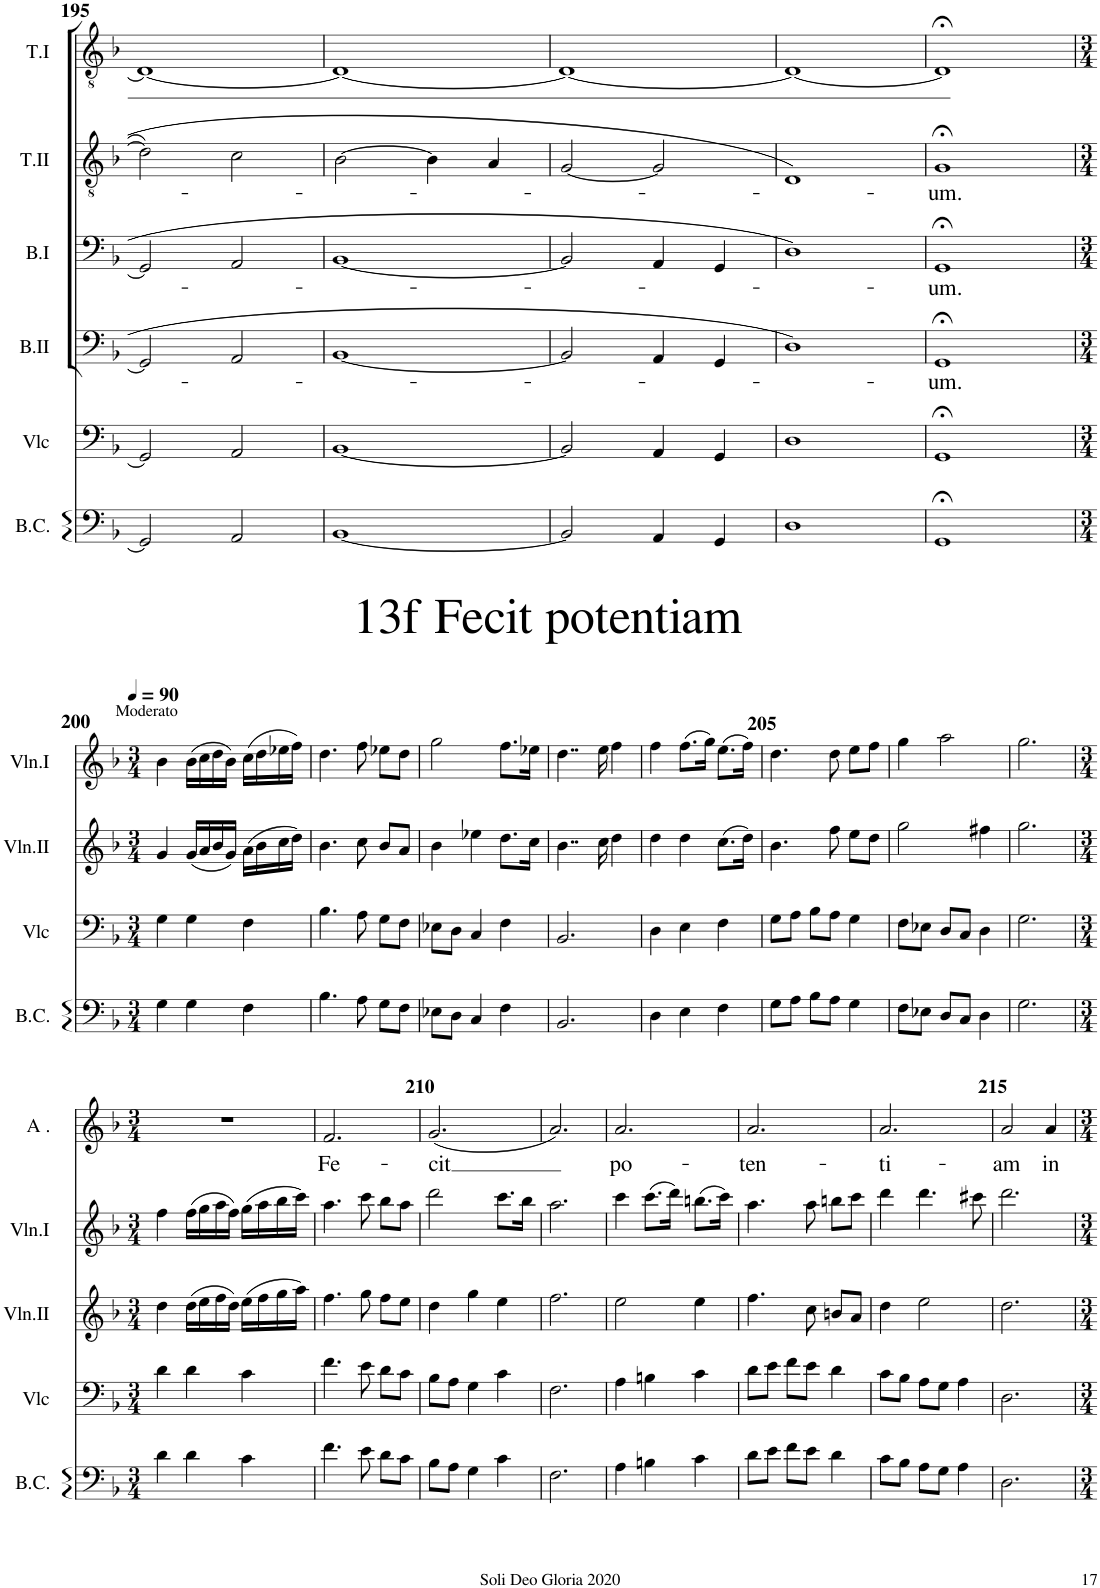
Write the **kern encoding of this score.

**kern	**kern	**kern	**kern	**kern	**text	**kern	**text	**kern	**text	**kern	**kern	**text
*part9	*part8	*part7	*part6	*part5	*part5	*part4	*part4	*part3	*part3	*part2	*part1	*part1
*staff9	*staff8	*staff7	*staff6	*staff5	*staff5	*staff4	*staff4	*staff3	*staff3	*staff2	*staff1	*staff1
*I"Continuo	*I"Violoncelle	*I"Violon II	*I"Violon I	*I"Basse II	*	*I"Basse I	*	*I"Ténor II	*	*I"Tenor I	*I"Alti	*
*	*I'Vlc	*I'Vln.II	*I'Vln.I	*I'B.II	*	*I'B.I	*	*I'T.II	*	*I'T.I	*I'A .	*
!!LO:PB:g=z
*clefF4	*clefF4	*clefG2	*clefG2	*clefF4	*	*clefF4	*	*clefGv2	*	*clefGv2	*clefG2	*
*k[b-]	*k[b-]	*k[b-]	*k[b-]	*k[b-]	*	*k[b-]	*	*k[b-]	*	*k[b-]	*k[b-]	*
*M2/2	*M2/2	*M2/2	*M2/2	*M2/2	*	*M2/2	*	*M2/2	*	*M2/2	*M2/2	*
*met(c|)	*met(c|)	*met(c|)	*met(c|)	*met(c|)	*	*met(c|)	*	*met(c|)	*	*met(c|)	*met(c|)	*
=195	=195	=195	=195	=195	=195	=195	=195	=195	=195	=195	=195	=195
2GG/]	2GG/]	1r	1r	2GG/]	.	2GG/]	.	2d\]	.	1D_	1r	.
2AA/	2AA/	.	.	2AA/	.	2AA/	.	2c\	.	.	.	.
=196	=196	=196	=196	=196	=196	=196	=196	=196	=196	=196	=196	=196
[1BB-	[1BB-	1r	1r	[1BB-	.	[1BB-	.	[2B-\	.	1D_	1r	.
.	.	.	.	.	.	.	.	4B-\]	.	.	.	.
.	.	.	.	.	.	.	.	4A/	.	.	.	.
=197	=197	=197	=197	=197	=197	=197	=197	=197	=197	=197	=197	=197
2BB-/]	2BB-/]	1r	1r	2BB-/]	.	2BB-/]	.	[2G/	.	1D_	1r	.
4AA/	4AA/	.	.	4AA/	.	4AA/	.	2G/]	.	.	.	.
4GG/	4GG/	.	.	4GG/	.	4GG/	.	.	.	.	.	.
=198	=198	=198	=198	=198	=198	=198	=198	=198	=198	=198	=198	=198
1D	1D	1r	1r	1D	.	1D	.	1D	.	1D_	1r	.
=199	=199	=199	=199	=199	=199	=199	=199	=199	=199	=199	=199	=199
!	!	!	!	!	!LO:LY:b	!	!LO:LY:b	!	!LO:LY:b	!	!	!
1GG;<	1GG;<	1r	1r	1GG;<	-um.	1GG;<	-um.	1G;<	-um.	1D;<]	1r	.
!!LO:LB:g=z
=200	=200	=200	=200	=200	=200	=200	=200	=200	=200	=200	=200	=200
*M3/4	*M3/4	*M3/4	*M3/4	*M3/4	*	*M3/4	*	*M3/4	*	*M3/4	*M3/4	*
4G\	4G\	4g/	4b-\	2.r	.	2.r	.	2.r	.	2.r	2.r	.
4G\	4G\	(16g/LL	(16b-\LL	.	.	.	.	.	.	.	.	.
.	.	16a/	16cc\	.	.	.	.	.	.	.	.	.
.	.	16b-/	16dd\	.	.	.	.	.	.	.	.	.
.	.	16g/JJ)	16b-\JJ)	.	.	.	.	.	.	.	.	.
4F\	4F\	(16a\LL	(16cc\LL	.	.	.	.	.	.	.	.	.
.	.	16b-\	16dd\	.	.	.	.	.	.	.	.	.
.	.	16cc\	16ee-X\	.	.	.	.	.	.	.	.	.
.	.	16dd\JJ)	16ff\JJ)	.	.	.	.	.	.	.	.	.
=201	=201	=201	=201	=201	=201	=201	=201	=201	=201	=201	=201	=201
4.B-\	4.B-\	4.b-\	4.dd\	2.r	.	2.r	.	2.r	.	2.r	2.r	.
8A\	8A\	8cc\	8ff\	.	.	.	.	.	.	.	.	.
8G\L	8G\L	8b-/L	8ee-X\L	.	.	.	.	.	.	.	.	.
8F\J	8F\J	8a/J	8dd\J	.	.	.	.	.	.	.	.	.
=202	=202	=202	=202	=202	=202	=202	=202	=202	=202	=202	=202	=202
8E-X\L	8E-X\L	4b-\	2gg\	2.r	.	2.r	.	2.r	.	2.r	2.r	.
8D\J	8D\J	.	.	.	.	.	.	.	.	.	.	.
4C/	4C/	4ee-X\	.	.	.	.	.	.	.	.	.	.
4F\	4F\	8.dd\L	8.ff\L	.	.	.	.	.	.	.	.	.
.	.	16cc\Jk	16ee-X\Jk	.	.	.	.	.	.	.	.	.
=203	=203	=203	=203	=203	=203	=203	=203	=203	=203	=203	=203	=203
2.BB-/	2.BB-/	4..b-\	4..dd\	2.r	.	2.r	.	2.r	.	2.r	2.r	.
.	.	16cc\	16ee\	.	.	.	.	.	.	.	.	.
.	.	4dd\	4ff\	.	.	.	.	.	.	.	.	.
=204	=204	=204	=204	=204	=204	=204	=204	=204	=204	=204	=204	=204
4D\	4D\	4dd\	4ff\	2.r	.	2.r	.	2.r	.	2.r	2.r	.
4E\	4E\	4dd\	(8.ff\L	.	.	.	.	.	.	.	.	.
.	.	.	16gg\Jk)	.	.	.	.	.	.	.	.	.
4F\	4F\	(8.cc\L	(8.ee\L	.	.	.	.	.	.	.	.	.
.	.	16dd\Jk)	16ff\Jk)	.	.	.	.	.	.	.	.	.
=205	=205	=205	=205	=205	=205	=205	=205	=205	=205	=205	=205	=205
8G\L	8G\L	4.b-\	4.dd\	2.r	.	2.r	.	2.r	.	2.r	2.r	.
8A\J	8A\J	.	.	.	.	.	.	.	.	.	.	.
8B-\L	8B-\L	.	.	.	.	.	.	.	.	.	.	.
8A\J	8A\J	8ff\	8dd\	.	.	.	.	.	.	.	.	.
4G\	4G\	8ee\L	8ee\L	.	.	.	.	.	.	.	.	.
.	.	8dd\J	8ff\J	.	.	.	.	.	.	.	.	.
=206	=206	=206	=206	=206	=206	=206	=206	=206	=206	=206	=206	=206
8F\L	8F\L	2gg\	4gg\	2.r	.	2.r	.	2.r	.	2.r	2.r	.
8E-X\J	8E-X\J	.	.	.	.	.	.	.	.	.	.	.
8D/L	8D/L	.	2aa\	.	.	.	.	.	.	.	.	.
8C/J	8C/J	.	.	.	.	.	.	.	.	.	.	.
4D\	4D\	4ff#X\	.	.	.	.	.	.	.	.	.	.
=207	=207	=207	=207	=207	=207	=207	=207	=207	=207	=207	=207	=207
2.G\	2.G\	2.gg\	2.gg\	2.r	.	2.r	.	2.r	.	2.r	2.r	.
!!LO:LB:g=z
=208	=208	=208	=208	=208	=208	=208	=208	=208	=208	=208	=208	=208
*M3/4	*M3/4	*M3/4	*M3/4	*M3/4	*	*M3/4	*	*M3/4	*	*M3/4	*M3/4	*
4d\	4d\	4dd\	4ff\	2.r	.	2.r	.	2.r	.	2.r	2.r	.
4d\	4d\	(16dd\LL	(16ff\LL	.	.	.	.	.	.	.	.	.
.	.	16ee\	16gg\	.	.	.	.	.	.	.	.	.
.	.	16ff\	16aa\	.	.	.	.	.	.	.	.	.
.	.	16dd\JJ)	16ff\JJ)	.	.	.	.	.	.	.	.	.
4c\	4c\	(16ee\LL	(16gg\LL	.	.	.	.	.	.	.	.	.
.	.	16ff\	16aa\	.	.	.	.	.	.	.	.	.
.	.	16gg\	16bb-\	.	.	.	.	.	.	.	.	.
.	.	16aa\JJ)	16ccc\JJ)	.	.	.	.	.	.	.	.	.
=209	=209	=209	=209	=209	=209	=209	=209	=209	=209	=209	=209	=209
!	!	!	!	!	!	!	!	!	!	!	!	!LO:LY:b
4.f\	4.f\	4.ff\	4.aa\	2.r	.	2.r	.	2.r	.	2.r	2.f/	Fe-
8e\	8e\	8gg\	8ccc\	.	.	.	.	.	.	.	.	.
8d\L	8d\L	8ff\L	8bb-\L	.	.	.	.	.	.	.	.	.
8c\J	8c\J	8ee\J	8aa\J	.	.	.	.	.	.	.	.	.
=210	=210	=210	=210	=210	=210	=210	=210	=210	=210	=210	=210	=210
!	!	!	!	!	!	!	!	!	!	!	!	!LO:LY:b
8B-\L	8B-\L	4dd\	2ddd\	2.r	.	2.r	.	2.r	.	2.r	(2.g/	-cit
8A\J	8A\J	.	.	.	.	.	.	.	.	.	.	.
4G\	4G\	4gg\	.	.	.	.	.	.	.	.	.	.
4c\	4c\	4ee\	8.ccc\L	.	.	.	.	.	.	.	.	.
.	.	.	16bb-\Jk	.	.	.	.	.	.	.	.	.
=211	=211	=211	=211	=211	=211	=211	=211	=211	=211	=211	=211	=211
2.F\	2.F\	2.ff\	2.aa\	2.r	.	2.r	.	2.r	.	2.r	2.a/)	.
=212	=212	=212	=212	=212	=212	=212	=212	=212	=212	=212	=212	=212
!	!	!	!	!	!	!	!	!	!	!	!	!LO:LY:b
4A\	4A\	2ee\	4ccc\	2.r	.	2.r	.	2.r	.	2.r	2.a/	po-
4Bn\	4Bn\	.	(8.ccc\L	.	.	.	.	.	.	.	.	.
.	.	.	16ddd\Jk)	.	.	.	.	.	.	.	.	.
4c\	4c\	4ee\	(8.bbn\L	.	.	.	.	.	.	.	.	.
.	.	.	16ccc\Jk)	.	.	.	.	.	.	.	.	.
=213	=213	=213	=213	=213	=213	=213	=213	=213	=213	=213	=213	=213
!	!	!	!	!	!	!	!	!	!	!	!	!LO:LY:b
8d\L	8d\L	4.ff\	4.aa\	2.r	.	2.r	.	2.r	.	2.r	2.a/	-ten-
8e\J	8e\J	.	.	.	.	.	.	.	.	.	.	.
8f\L	8f\L	.	.	.	.	.	.	.	.	.	.	.
8e\J	8e\J	8cc\	8aa\	.	.	.	.	.	.	.	.	.
4d\	4d\	8bn/L	8bbn\L	.	.	.	.	.	.	.	.	.
.	.	8a/J	8ccc\J	.	.	.	.	.	.	.	.	.
=214	=214	=214	=214	=214	=214	=214	=214	=214	=214	=214	=214	=214
!	!	!	!	!	!	!	!	!	!	!	!	!LO:LY:b
8c\L	8c\L	4dd\	4ddd\	2.r	.	2.r	.	2.r	.	2.r	2.a/	-ti-
8B-\J	8B-\J	.	.	.	.	.	.	.	.	.	.	.
8A\L	8A\L	2ee\	4.ddd\	.	.	.	.	.	.	.	.	.
8G\J	8G\J	.	.	.	.	.	.	.	.	.	.	.
4A\	4A\	.	.	.	.	.	.	.	.	.	.	.
.	.	.	8ccc#X\	.	.	.	.	.	.	.	.	.
=215	=215	=215	=215	=215	=215	=215	=215	=215	=215	=215	=215	=215
!	!	!	!	!	!	!	!	!	!	!	!	!LO:LY:b
2.D\	2.D\	2.dd\	2.ddd\	2.r	.	2.r	.	2.r	.	2.r	2a/	-am
!	!	!	!	!	!	!	!	!	!	!	!	!LO:LY:b
.	.	.	.	.	.	.	.	.	.	.	4a/	in
=	=	=	=	=	=	=	=	=	=	=	=	=
*-	*-	*-	*-	*-	*-	*-	*-	*-	*-	*-	*-	*-
